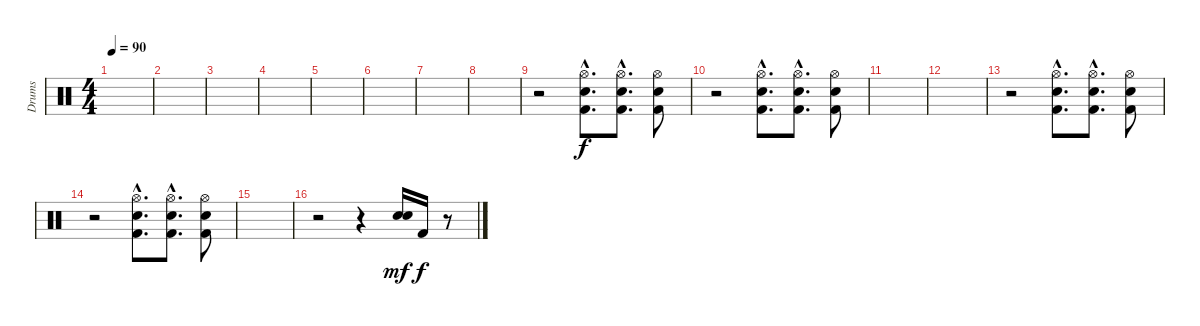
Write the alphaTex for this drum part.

\track ("Drums" "Drums") {instrument percussion}
\staff {score}
\articulation defaults
\ts (4 4)
\tempo 90
\clef neutral
\ks c
|
|
|
|
|
|
|
|
r.2 ("Snare (hit) 2"{hac} "Kick (hit) 2"{hac} "Hi-Hat (open)"{hac}).8{d} ("Snare (hit) 2"{hac} "Kick (hit) 2"{hac} "Hi-Hat (open)"{hac}).8{d} ("Snare (hit) 2" "Kick (hit) 2" "Hi-Hat (open)").8 |
r.2 ("Snare (hit) 2"{hac} "Kick (hit) 2"{hac} "Hi-Hat (open)"{hac}).8{d} ("Snare (hit) 2"{hac} "Kick (hit) 2"{hac} "Hi-Hat (open)"{hac}).8{d} ("Snare (hit) 2" "Kick (hit) 2" "Hi-Hat (open)").8 |
|
|
r.2 ("Snare (hit) 2"{hac} "Kick (hit) 2"{hac} "Hi-Hat (open)"{hac}).8{d} ("Snare (hit) 2"{hac} "Kick (hit) 2"{hac} "Hi-Hat (open)"{hac}).8{d} ("Snare (hit) 2" "Kick (hit) 2" "Hi-Hat (open)").8 |
r.2 ("Snare (hit) 2"{hac} "Kick (hit) 2"{hac} "Hi-Hat (open)"{hac}).8{d} ("Snare (hit) 2"{hac} "Kick (hit) 2"{hac} "Hi-Hat (open)"{hac}).8{d} ("Snare (hit) 2" "Kick (hit) 2" "Hi-Hat (open)").8 |
|
r.2 r.4 ("Snare (hit) 2" "Snare (hit) 2").16{dy mf} "Kick (hit) 2".16{dy f} r.8
